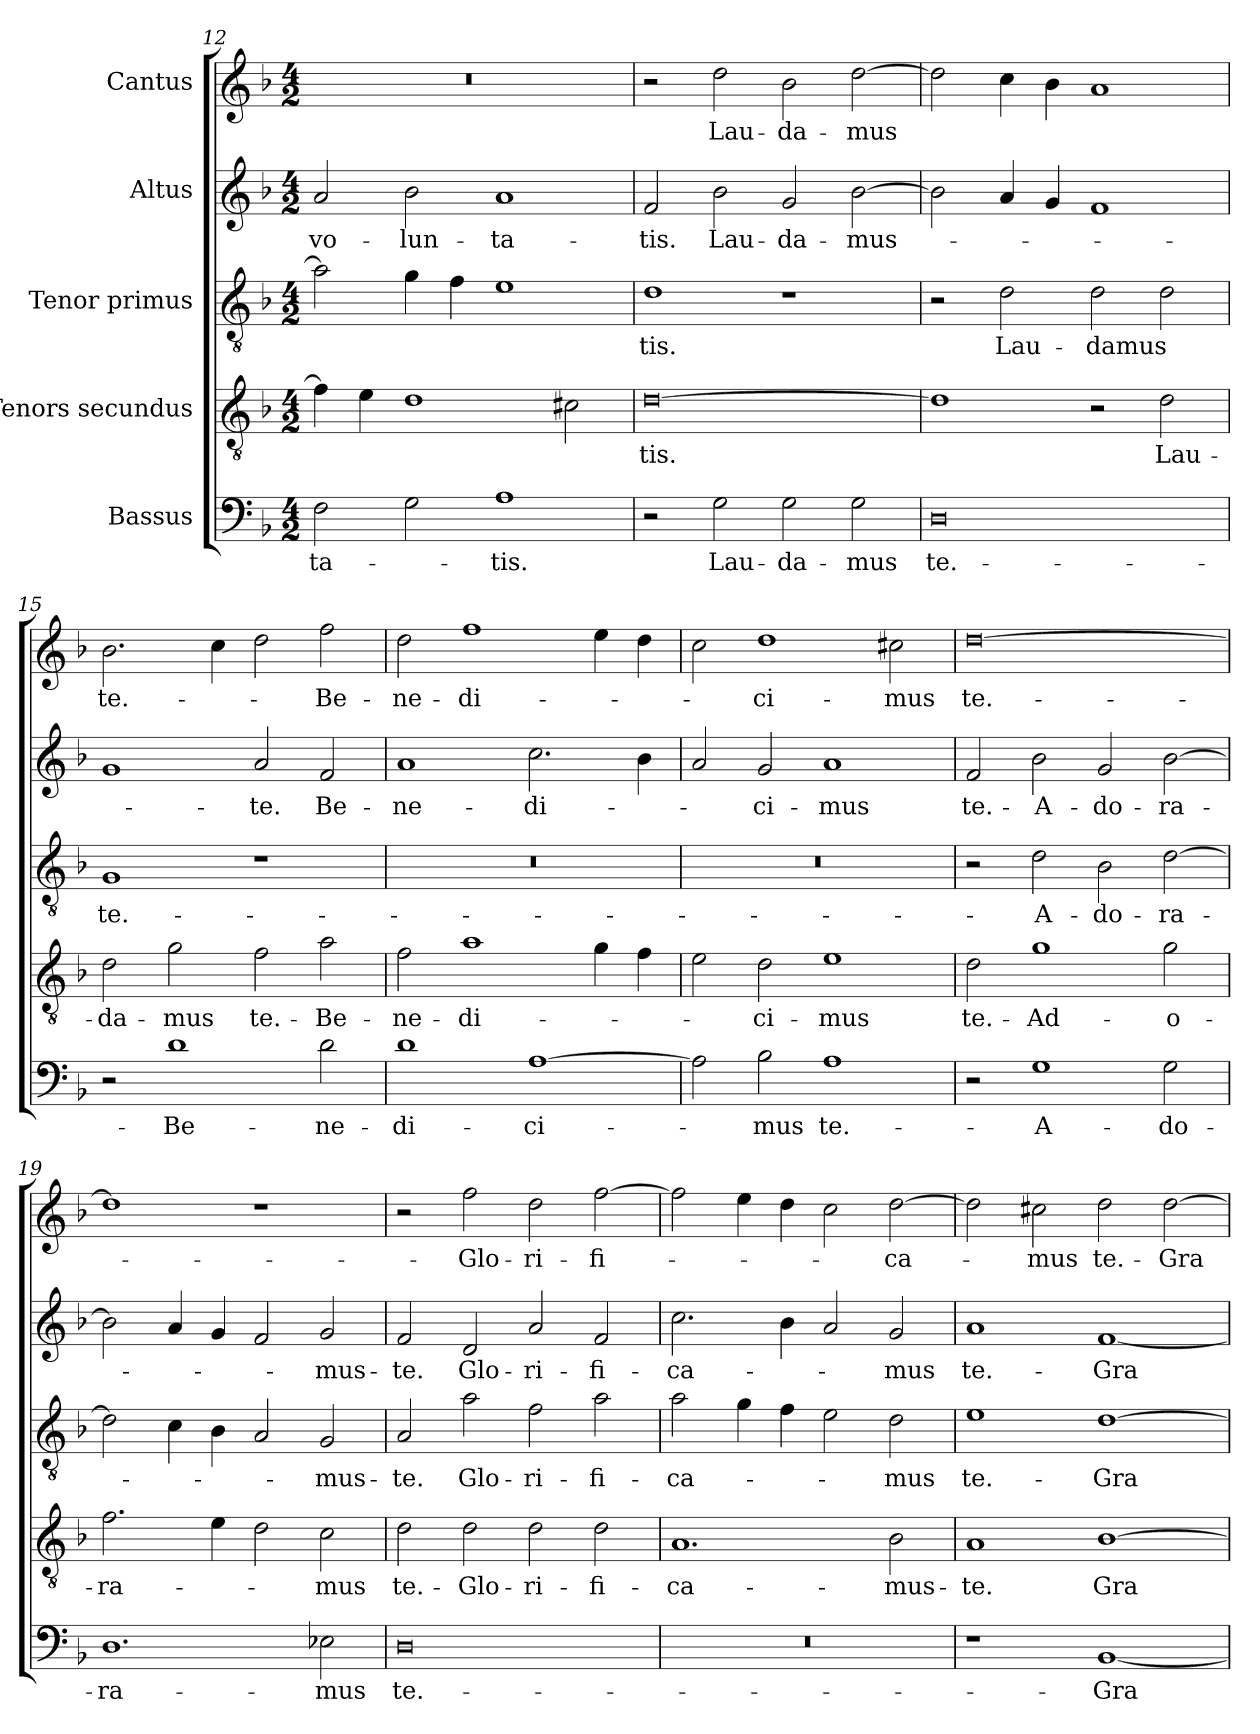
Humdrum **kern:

**kern	**text	**kern	**text	**kern	**text	**kern	**text	**kern	**text
*part5	*part5	*part4	*part4	*part3	*part3	*part2	*part2	*part1	*part1
*staff5	*staff5	*staff4	*staff4	*staff3	*staff3	*staff2	*staff2	*staff1	*staff1
*I"Bassus	*	*I"Tenors secundus	*	*I"Tenor primus	*	*I"Altus	*	*I"Cantus	*
*clefF4	*	*clefGv2	*	*clefGv2	*	*clefG2	*	*clefG2	*
*k[b-]	*	*k[b-]	*	*k[b-]	*	*k[b-]	*	*k[b-]	*
*M4/2	*	*M4/2	*	*M4/2	*	*M4/2	*	*M4/2	*
=12	=12	=12	=12	=12	=12	=12	=12	=12	=12
2F\	-ta-	4f\]	.	2a\]	.	2a/	vo-	0r	.
.	.	4e\	.	.	.	.	.	.	.
2G\	.	1d\	.	4g\	.	2b-\	-lun-	.	.
.	.	.	.	4f\	.	.	.	.	.
1A\	-tis.	.	.	1e\	.	1a/	-ta-	.	.
.	.	2c#X\	.	.	.	.	.	.	.
=13	=13	=13	=13	=13	=13	=13	=13	=13	=13
2r	.	[0d\	-tis.	1d\	-tis.	2f/	-tis.	2r	.
2G\	Lau-	.	.	.	.	2b-\	Lau-	2dd\	Lau-
2G\	-da-	.	.	1r	.	2g/	-da-	2b-\	-da-
2G\	-mus	.	.	.	.	[2b-\	-mus-	[2dd\	-mus
=14	=14	=14	=14	=14	=14	=14	=14	=14	=14
0D\	te.-	1d\]	.	2r	.	2b-\]	.	2dd\]	.
.	.	.	.	2d\	Lau-	4a/	.	4cc\	.
.	.	.	.	.	.	4g/	.	4b-\	.
.	.	2r	.	2d\	-damus	1f/	.	1a/	.
.	.	2d\	Lau-	2d\	.	.	.	.	.
=15	=15	=15	=15	=15	=15	=15	=15	=15	=15
2r	.	2d\	-da-	1G/	te.-	1g/	.	2.b-\	te.-
1d\	Be-	2g\	-mus	.	.	.	.	.	.
.	.	.	.	.	.	.	.	4cc\	.
.	.	2f\	te.-	1r	.	2a/	-te.	2dd\	.
2d\	-ne-	2a\	Be-	.	.	2f/	Be-	2ff\	Be-
=16	=16	=16	=16	=16	=16	=16	=16	=16	=16
1d\	-di-	2f\	-ne-	0r	.	1a/	-ne-	2dd\	-ne-
.	.	1a\	-di-	.	.	.	.	1ff\	-di-
[1A\	-ci-	.	.	.	.	2.cc\	-di-	.	.
.	.	4g\	.	.	.	.	.	4ee\	.
.	.	4f\	.	.	.	4b-\	.	4dd\	.
=17	=17	=17	=17	=17	=17	=17	=17	=17	=17
2A\]	.	2e\	.	0r	.	2a/	.	2cc\	.
2B-\	-mus	2d\	-ci-	.	.	2g/	-ci-	1dd\	-ci-
1A\	te.-	1e\	-mus	.	.	1a/	-mus	.	.
.	.	.	.	.	.	.	.	2cc#X\	-mus
=18	=18	=18	=18	=18	=18	=18	=18	=18	=18
2r	.	2d\	te.-	2r	.	2f/	te.-	[0dd\	te.-
1G\	A-	1g\	Ad-	2d\	A-	2b-\	A-	.	.
.	.	.	.	2B-\	-do-	2g/	-do-	.	.
2G\	-do-	2g\	-o-	[2d\	-ra-	[2b-\	-ra-	.	.
=19	=19	=19	=19	=19	=19	=19	=19	=19	=19
1.D\	-ra-	2.f\	-ra-	2d\]	.	2b-\]	.	1dd\]	.
.	.	.	.	4c\	.	4a/	.	.	.
.	.	4e\	.	4B-\	.	4g/	.	.	.
.	.	2d\	.	2A/	.	2f/	.	1r	.
2E-X\	-mus	2c\	-mus	2G/	-mus-	2g/	-mus-	.	.
=20	=20	=20	=20	=20	=20	=20	=20	=20	=20
0D\	te.-	2d\	te.-	2A/	-te.	2f/	-te.	2r	.
.	.	2d\	Glo-	2a\	Glo-	2d/	Glo-	2ff\	Glo-
.	.	2d\	-ri-	2f\	-ri-	2a/	-ri-	2dd\	-ri-
.	.	2d\	-fi-	2a\	-fi-	2f/	-fi-	[2ff\	-fi-
=21	=21	=21	=21	=21	=21	=21	=21	=21	=21
0r	.	1.A/	-ca-	2a\	-ca-	2.cc\	-ca-	2ff\]	.
.	.	.	.	4g\	.	.	.	4ee\	.
.	.	.	.	4f\	.	4b-\	.	4dd\	.
.	.	.	.	2e\	.	2a/	.	2cc\	.
.	.	2B-\	-mus-	2d\	-mus	2g/	-mus	[2dd\	-ca-
=22	=22	=22	=22	=22	=22	=22	=22	=22	=22
1r	.	1A/	-te.	1e\	te.-	1a/	te.-	2dd\]	.
.	.	.	.	.	.	.	.	2cc#X\	-mus
[1BB-/	Gra-	[1B-\	Gra-	[1d\	Gra-	[1f/	Gra-	2dd\	te.-
.	.	.	.	.	.	.	.	[2dd\	Gra-
=	=	=	=	=	=	=	=	=	=
*-	*-	*-	*-	*-	*-	*-	*-	*-	*-
